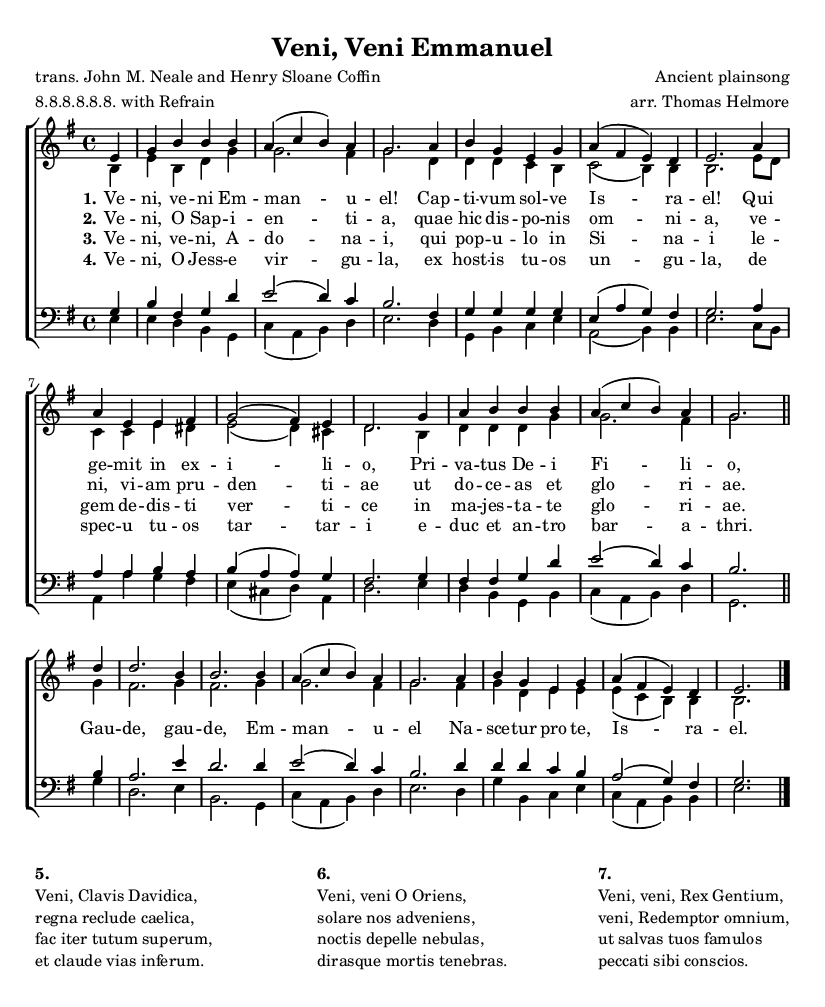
\version "2.14.2"
\header {
  filename = "o_come_o_come.ly"
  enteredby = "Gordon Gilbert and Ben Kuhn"
  composer = "Ancient plainsong"
  arranger = "arr. Thomas Helmore"
  poet = "trans. John M. Neale and Henry Sloane Coffin"
  date=""
  title = "Veni, Veni Emmanuel"
  index_as = "O Come O Come Emmanuel"
  metre = "8.8.8.8.8.8. with Refrain"
  meter = \metre
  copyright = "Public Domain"
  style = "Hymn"
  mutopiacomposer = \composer
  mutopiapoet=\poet
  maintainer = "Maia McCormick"
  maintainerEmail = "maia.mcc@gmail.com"
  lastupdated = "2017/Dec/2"
}
\include "header.ly"
global = {
  \preamble
  \key e \minor
  \time 4/4
  \partial 4
}

sop = \context Voice = "sop" {
  \relative c' {
    \voiceOne
    e4 |
    g b b b |
    a( c b) a |
    g2. a4 |
    b g e g |

    a( fis e) d |
    e2. a4 |
    a e e fis |
    g2( fis4) e |

    d2. g4 |
    a b b b |
    a( c b) a |
    g2. \bar "||" \break

    d'4 |
    d2. b4 |
    b2. b4 |
    a( c b) a |
    g2. a4 |
    b g e g |
    a( fis e) d |
    e2. \bar "|."
  }
}

alto = \context Voice = "alto" {
  \relative c' {
    \voiceTwo
    b4 |
    e b d g |
    g2. fis4 |
    g2. d4 |
    d d c b |

    c2(  b4) b |
    b2. e8[ d] |
    c4 c e dis |
    e2( d4) cis |

    d2. b4 |
    d d d g |
    g2. fis4 |
    g2. |

    g4 |
    fis2. g4 |
    fis2. g4 |
    g2. fis4 |
    g2. fis4 |
    g d e e |
    e( c b) b |
    b2.
  }
}

tenor = \context Voice = "tenor" {
  \relative c' {
    \voiceOne
    g4 |
    b fis g d' |
    e2( d4) c |
    b2. fis4 |
    g g g g |

    e( a g) fis |
    g2. a4 |
    a a b a |
    b( a a) g |

    fis2. g4 |
    fis fis g d' |
    e2( d4) c |
    b2. |

    b4 |
    a2. e'4 |
    d2. d4 |
    e2( d4) c |
    b2. d4 |
    d d c b |
    a2( g4) fis |
    g2.
  }
}

bass = \context Voice = "bass" {
  \relative c {
    \voiceTwo
    e4 |
    e d b g |
    c( a b) d |
    e2. d4 |
    g, b c e |

    a,2( b4) b |
    e2. c8[ b] |
    a4 a' g fis |
    e( cis d) a |

    d2. e4 |
    d b g b |
    c( a b) d |
    g,2. |

    g'4 |
    d2. e4 |
    b2. g4 |
    c( a b) d |
    e2. d4 |
    g b, c e |
    c( a b) b |
    e2.
  }
}

stanzaa = \lyricmode {
  Ve -- ni, ve -- ni Em -- man -- u -- el!
  Cap -- ti -- vum sol -- ve Is -- ra -- el!
  Qui ge -- mit in ex -- i -- li -- o,
  Pri -- va -- tus De -- i Fi -- li -- o,
  Gau -- de, gau -- de, Em -- man -- u -- el
  Na -- sce -- tur pro te, Is -- ra -- el.
}
stanzab = \lyricmode {
  Ve -- ni, O Sap -- i -- en -- ti -- a,
  quae hic dis -- po -- nis om -- ni -- a,
  ve -- ni, vi -- am pru -- den -- ti -- ae
  ut do -- ce -- as et glo -- ri -- ae.
}
stanzac = \lyricmode {
  Ve -- ni, ve -- ni, A -- do -- na -- i,
  qui pop -- u -- lo in Si -- na -- i
  le -- gem de -- dis -- ti ver -- ti -- ce
  in ma -- jes -- ta -- te glo -- ri -- ae.
}
stanzad = \lyricmode {
  Ve -- ni, O Jess -- e vir -- gu -- la,
  ex host -- is tu -- os un -- gu -- la,
  de spec -- u tu -- os tar -- tar -- i
  e -- duc et an -- tro bar -- a -- thri.
}

verses = \markup{
  \fill-line {
    \column {
      \line { \bold "5." }
      \line { Veni, Clavis Davidica, }
      \line { regna reclude caelica, }
      \line { fac iter tutum superum, }
      \line { et claude vias inferum. }
    }
    \column {
      \line { \bold "6." }
      \line { Veni, veni O Oriens, }
      \line { solare nos adveniens, }
      \line { noctis depelle nebulas, }
      \line { dirasque mortis tenebras. }
    }
    \column {
      \line { \bold "7." }
      \line { Veni, veni, Rex Gentium, }
      \line { veni, Redemptor omnium, }
      \line { ut salvas tuos famulos }
      \line { peccati sibi conscios. }
    }
  }
}

\score {
  \context ChoirStaff <<
    \unset ChoirStaff.melismaBusyProperties
    \context Staff ="upper"  { \clef "G" <<
      \global
      \sop
      \alto
    >>}

    \lyricsto "sop" \context Lyrics = "stanza-1" {
      \set stanza = "1."
      \stanzaa }
    \lyricsto "sop" \context Lyrics = "stanza-2" {
      \set stanza = "2."
      \stanzab }
    \lyricsto "sop" \context Lyrics = "stanza-3" {
      \set stanza = "3."
      \stanzac }
    \lyricsto "sop" \context Lyrics = "stanza-4" {
      \set stanza = "4."
      \stanzad }
    %	\lyricsto "sop" \context Lyrics = "stanza-6" {
    %		\set stanza = "6."
    %			\stanzaf }
    \context Staff = "lower"  { \clef "F"<<
      \global
      \tenor
      \bass
    >>}
  >>
}
\verses
